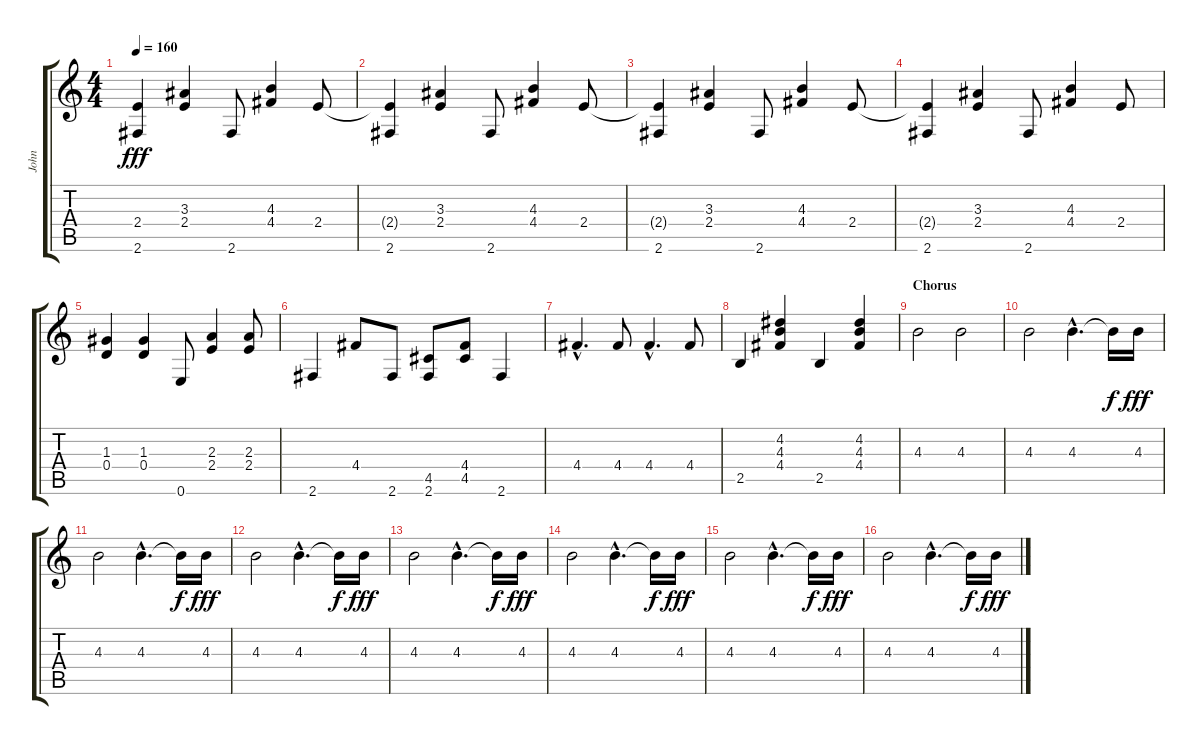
\track ("John" "John") {instrument acousticguitarsteel}
\staff {score tabs}
\tuning (E4 B3 G3 D3 A2 E2) {hide}
\ts (4 4)
\tempo 160
\clef g2
\ks c
(2.4{t} 2.6).4{dy fff} (3.3 2.4).4 2.6.8 (4.3 4.4).4 2.4.8 |
(2.4{t} 2.6).4 (3.3 2.4).4 2.6.8 (4.3 4.4).4 2.4.8 |
(2.4{t} 2.6).4 (3.3 2.4).4 2.6.8 (4.3 4.4).4 2.4.8 |
(2.4{t} 2.6).4 (3.3 2.4).4 2.6.8 (4.3 4.4).4 2.4.8 |
(1.3 0.4).4 (1.3 0.4).4 0.6.8 (2.3 2.4).4 (2.3 2.4).8 |
2.6.4 4.4.8 2.6.8 (4.5 2.6).8 (4.4 4.5).8 2.6.4 |
4.4{hac}.4{d} 4.4.8 4.4{hac}.4{d} 4.4.8 |
2.5.4 (4.2 4.3 4.4).4 2.5.4 (4.2 4.3 4.4).4 |
\section ("" "Chorus")
4.3.2 4.3.2 |
4.3.2 4.3{hac}.4{d} 4.3{t}.16{dy f} 4.3.16{dy fff} |
4.3.2 4.3{hac}.4{d} 4.3{t}.16{dy f} 4.3.16{dy fff} |
4.3.2 4.3{hac}.4{d} 4.3{t}.16{dy f} 4.3.16{dy fff} |
4.3.2 4.3{hac}.4{d} 4.3{t}.16{dy f} 4.3.16{dy fff} |
4.3.2 4.3{hac}.4{d} 4.3{t}.16{dy f} 4.3.16{dy fff} |
4.3.2 4.3{hac}.4{d} 4.3{t}.16{dy f} 4.3.16{dy fff} |
4.3.2 4.3{hac}.4{d} 4.3{t}.16{dy f} 4.3.16{dy fff}
